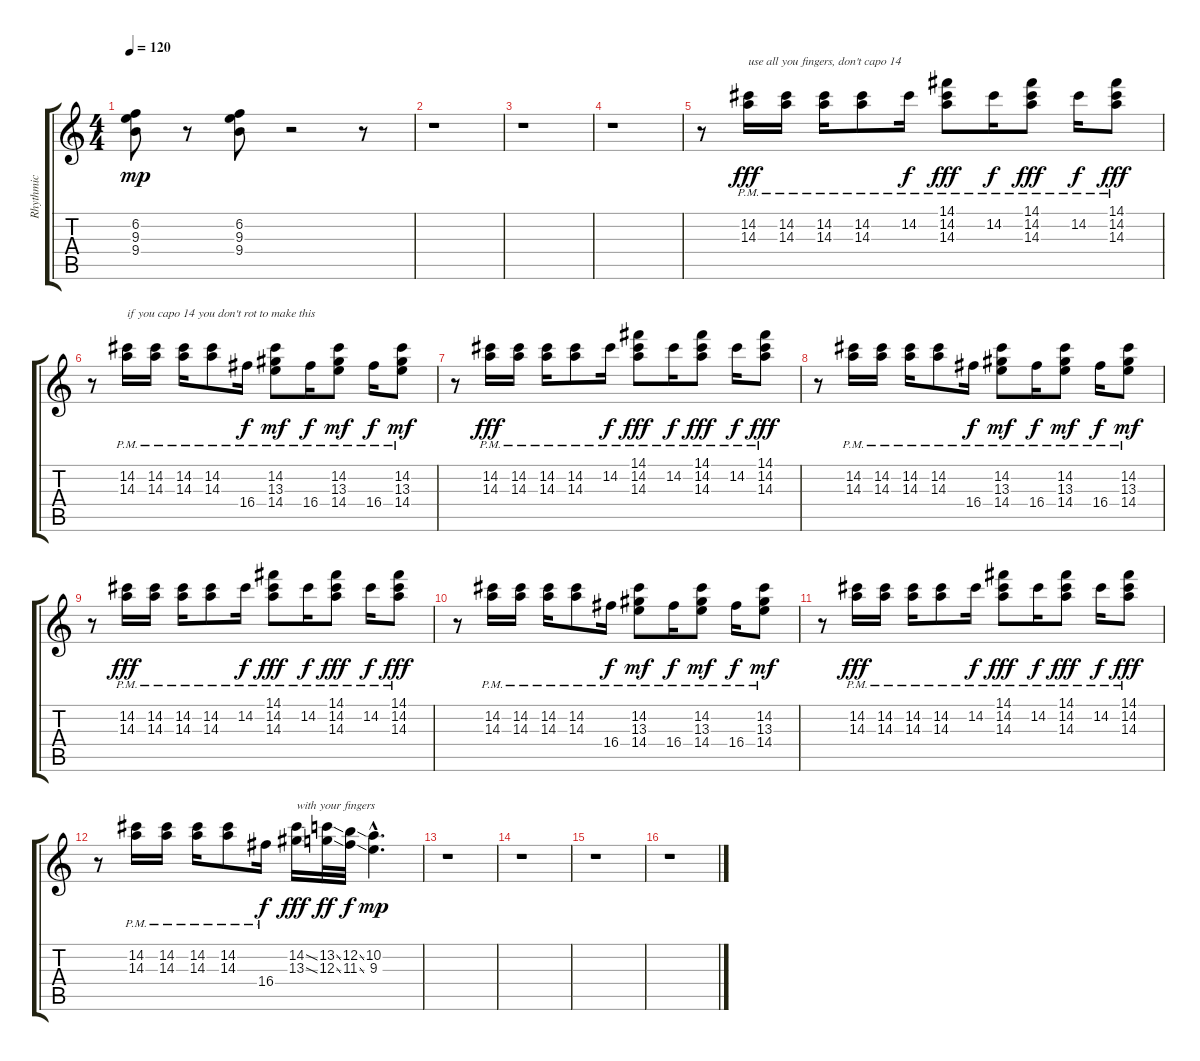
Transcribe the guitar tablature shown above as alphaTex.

\track ("Rhythmic" "Rhythmic") {instrument electricguitarjazz}
\staff {score tabs}
\tuning (E4 B3 G3 D3 A2 E2) {hide}
\ts (4 4)
\tempo 120
\clef g2
\ks c
(6.2 9.3 9.4).8{dy mp} r.8 (6.2 9.3 9.4).8 r.2 r.8 |
r.1 |
r.1 |
r.1 |
r.8{volume 6 instrument electricguitarmuted} (14.2{pm} 14.3{pm}).16{txt "use all you fingers, don't capo 14" dy fff} (14.2{pm} 14.3{pm}).16 (14.2{pm} 14.3{pm}).16 (14.2{pm} 14.3{pm}).8 14.2{pm}.16{dy f} (14.1{pm} 14.2{pm} 14.3{pm}).8{dy fff} 14.2{pm}.16{dy f} (14.1{pm} 14.2{pm} 14.3{pm}).8{dy fff} 14.2{pm}.16{dy f} (14.1{pm} 14.2{pm} 14.3{pm}).8{dy fff} |
r.8 (14.2{pm} 14.3{pm}).16{txt "if you capo 14 you don't rot to make this "} (14.2{pm} 14.3{pm}).16 (14.2{pm} 14.3{pm}).16 (14.2{pm} 14.3{pm}).8 16.4{pm}.16{dy f} (14.2{pm} 13.3{pm} 14.4{pm}).8{dy mf} 16.4{pm}.16{dy f} (14.2{pm} 13.3{pm} 14.4{pm}).8{dy mf} 16.4{pm}.16{dy f} (14.2{pm} 13.3{pm} 14.4{pm}).8{dy mf} |
r.8 (14.2{pm} 14.3{pm}).16{dy fff} (14.2{pm} 14.3{pm}).16 (14.2{pm} 14.3{pm}).16 (14.2{pm} 14.3{pm}).8 14.2{pm}.16{dy f} (14.1{pm} 14.2{pm} 14.3{pm}).8{dy fff} 14.2{pm}.16{dy f} (14.1{pm} 14.2{pm} 14.3{pm}).8{dy fff} 14.2{pm}.16{dy f} (14.1{pm} 14.2{pm} 14.3{pm}).8{dy fff} |
r.8 (14.2{pm} 14.3{pm}).16 (14.2{pm} 14.3{pm}).16 (14.2{pm} 14.3{pm}).16 (14.2{pm} 14.3{pm}).8 16.4{pm}.16{dy f} (14.2{pm} 13.3{pm} 14.4{pm}).8{dy mf} 16.4{pm}.16{dy f} (14.2{pm} 13.3{pm} 14.4{pm}).8{dy mf} 16.4{pm}.16{dy f} (14.2{pm} 13.3{pm} 14.4{pm}).8{dy mf} |
r.8 (14.2{pm} 14.3{pm}).16{dy fff} (14.2{pm} 14.3{pm}).16 (14.2{pm} 14.3{pm}).16 (14.2{pm} 14.3{pm}).8 14.2{pm}.16{dy f} (14.1{pm} 14.2{pm} 14.3{pm}).8{dy fff} 14.2{pm}.16{dy f} (14.1{pm} 14.2{pm} 14.3{pm}).8{dy fff} 14.2{pm}.16{dy f} (14.1{pm} 14.2{pm} 14.3{pm}).8{dy fff} |
r.8 (14.2{pm} 14.3{pm}).16 (14.2{pm} 14.3{pm}).16 (14.2{pm} 14.3{pm}).16 (14.2{pm} 14.3{pm}).8 16.4{pm}.16{dy f} (14.2{pm} 13.3{pm} 14.4{pm}).8{dy mf} 16.4{pm}.16{dy f} (14.2{pm} 13.3{pm} 14.4{pm}).8{dy mf} 16.4{pm}.16{dy f} (14.2{pm} 13.3{pm} 14.4{pm}).8{dy mf} |
r.8 (14.2{pm} 14.3{pm}).16{dy fff} (14.2{pm} 14.3{pm}).16 (14.2{pm} 14.3{pm}).16 (14.2{pm} 14.3{pm}).8 14.2{pm}.16{dy f} (14.1{pm} 14.2{pm} 14.3{pm}).8{dy fff} 14.2{pm}.16{dy f} (14.1{pm} 14.2{pm} 14.3{pm}).8{dy fff} 14.2{pm}.16{dy f} (14.1{pm} 14.2{pm} 14.3{pm}).8{dy fff} |
r.8 (14.2{pm} 14.3{pm}).16 (14.2{pm} 14.3{pm}).16 (14.2{pm} 14.3{pm}).16 (14.2{pm} 14.3{pm}).8 16.4{pm}.16{dy f} (14.2{ss} 13.3{ss}).16{txt "with your fingers" dy fff} (13.2{ss} 12.3{ss}).32{dy ff} (12.2{ss} 11.3{ss}).32{dy f} (10.2{hac} 9.3{hac}).4{d dy mp} |
r.1 |
r.1 |
r.1 |
r.1
